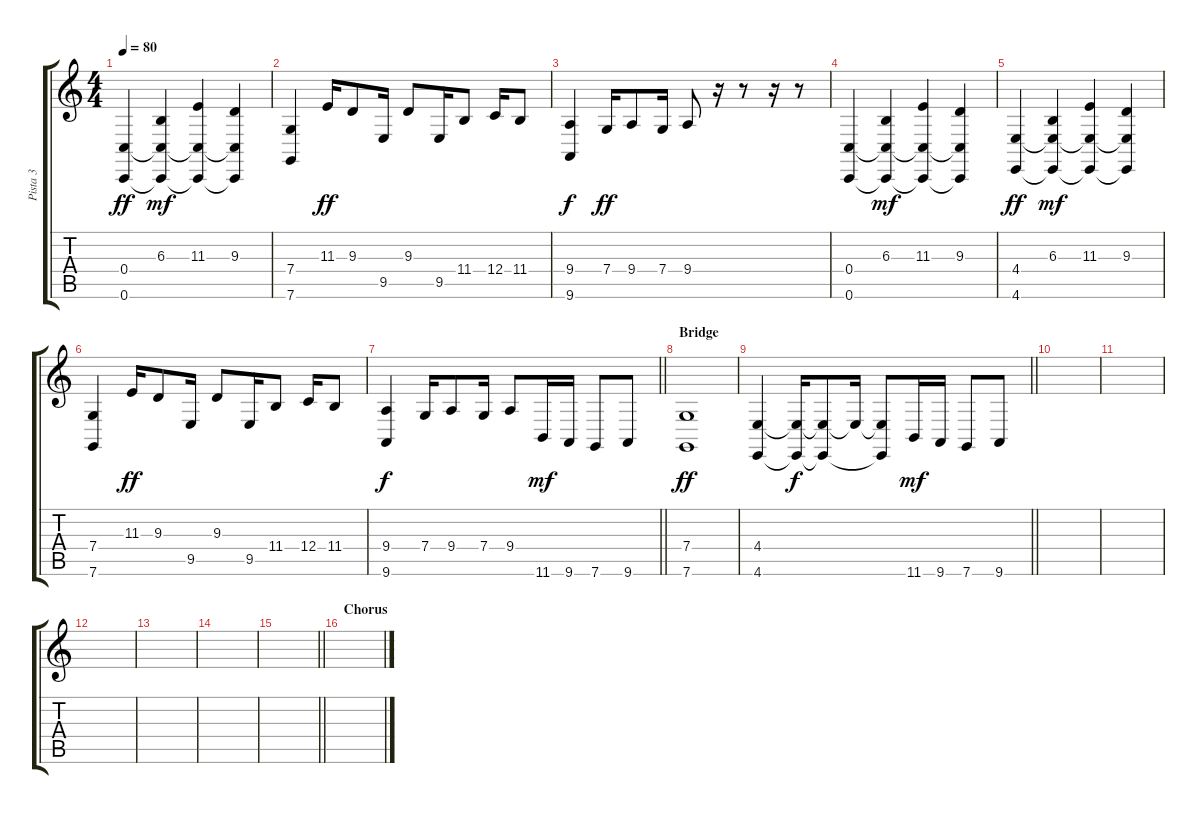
\track ("Pista 3" "Pista 3") {instrument synthbrass1}
\staff {score tabs}
\tuning (D4 A3 F3 C3 G2 C2) {hide}
\ts (4 4)
\tempo 80
\clef g2
\ks c
(0.4 0.6).4{dy ff} (6.3 0.4{t} 0.6{t}).4{dy mf} (11.3 0.4{t} 0.6{t}).4 (9.3 0.4{t} 0.6{t}).4 |
(7.4 7.6).4 11.3.16{dy ff} 9.3.8 9.5.16 9.3.8 9.5.16 11.4.8 12.4.16 11.4.8 |
(9.4 9.6).4{dy f} 7.4.16{dy ff} 9.4.8 7.4.16 9.4.8 r.16 r.8 r.16 r.8 |
(0.4 0.6).4 (6.3 0.4{t} 0.6{t}).4{dy mf} (11.3 0.4{t} 0.6{t}).4 (9.3 0.4{t} 0.6{t}).4 |
(4.4 4.6).4{dy ff} (6.3 4.4{t} 4.6{t}).4{dy mf} (11.3 4.4{t} 4.6{t}).4 (9.3 4.4{t} 4.6{t}).4 |
(7.4 7.6).4 11.3.16{dy ff} 9.3.8 9.5.16 9.3.8 9.5.16 11.4.8 12.4.16 11.4.8 |
\barLineRight lightlight
(9.4 9.6).4{dy f} 7.4.16 9.4.8 7.4.16 9.4.8 11.6.16{dy mf} 9.6.16 7.6.8 9.6.8 |
\section ("" "Bridge")
(7.4 7.6).1{dy ff} |
\barLineRight lightlight
(4.4 4.6).4 (4.4{t} 4.6{t}).16{dy f} (4.4{t} 4.6{t}).8 4.4{t}.16 (4.4{t} 4.6{t}).8 11.6.16{dy mf} 9.6.16 7.6.8 9.6.8 |
|
|
|
|
|
\barLineRight lightlight
|
\section ("" "Chorus")
